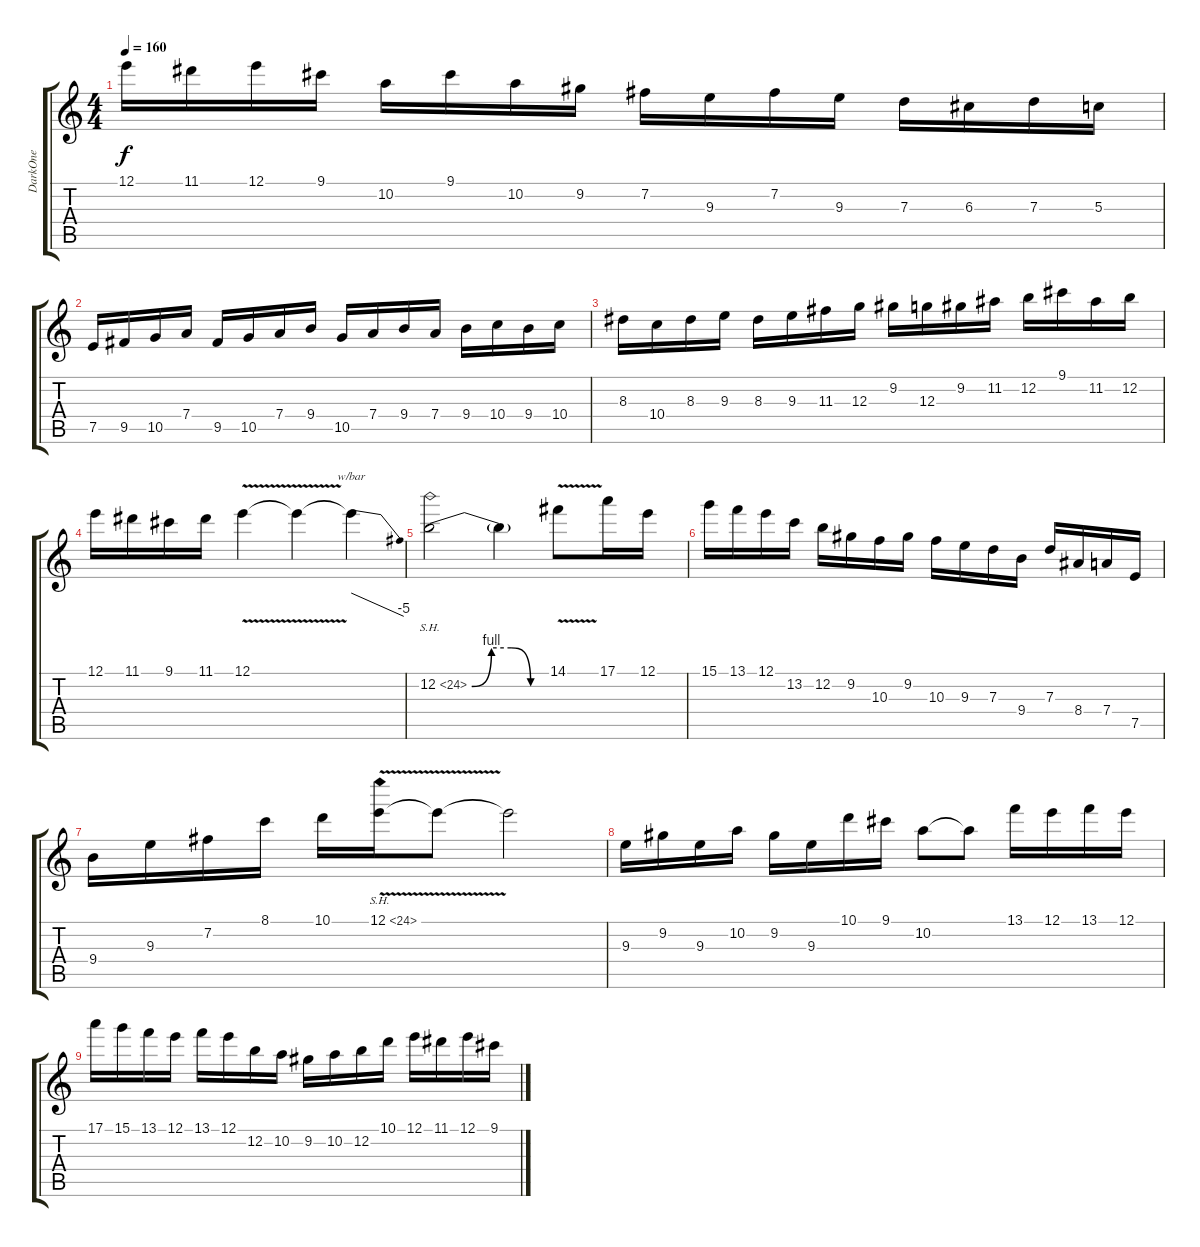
\track ("DarkOne" "DarkOne") {instrument distortionguitar}
\staff {score tabs}
\tuning (E4 B3 G3 D3 A2 E2) {hide}
\ts (4 4)
\tempo 160
\clef g2
\ks c
12.1.16{dy f volume 8} 11.1.16 12.1.16 9.1.16 10.2.16 9.1.16 10.2.16 9.2.16 7.2.16 9.3.16 7.2.16 9.3.16 7.3.16 6.3.16 7.3.16 5.3.16 |
7.5.16{volume 8} 9.5.16 10.5.16 7.4.16 9.5.16 10.5.16 7.4.16 9.4.16 10.5.16 7.4.16 9.4.16 7.4.16 9.4.16 10.4.16 9.4.16 10.4.16 |
8.3.16{volume 6} 10.4.16 8.3.16 9.3.16 8.3.16 9.3.16 11.3.16 12.3.16 9.2.16 12.3.16 9.2.16 11.2.16 12.2.16 9.1.16 11.2.16 12.2.16 |
12.1.16{volume 5} 11.1.16 9.1.16 11.1.16 12.1{v}.4 12.1{t}.4 12.1{t}.4{tbe (dive default 0 0 60 -20)} |
12.2{be (custom 0 0 15 4 30 4 45 0 60 0) sh 12}.2{volume 4} 12.2{t}.4 14.1{v}.8 17.1.16 12.1.16 |
15.1.16{volume 3} 13.1.16 12.1.16 13.2.16 12.2.16 9.2.16 10.3.16 9.2.16 10.3.16 9.3.16 7.3.16 9.4.16 7.3.16 8.4.16 7.4.16 7.5.16 |
9.4.16 9.3.16 7.2.16 8.1.16 10.1.16{volume 2} 12.1{sh 12 v}.16 12.1{t}.8 12.1{t}.2 |
9.3.16 9.2.16 9.3.16 10.2.16 9.2.16 9.3.16 10.1.16 9.1.16 10.2.8 10.2{t}.8 13.1.16 12.1.16 13.1.16 12.1.16 |
17.1.16{volume 1} 15.1.16 13.1.16 12.1.16 13.1.16 12.1.16 12.2.16 10.2.16 9.2.16 10.2.16 12.2.16 10.1.16 12.1.16 11.1.16 12.1.16 9.1.16
